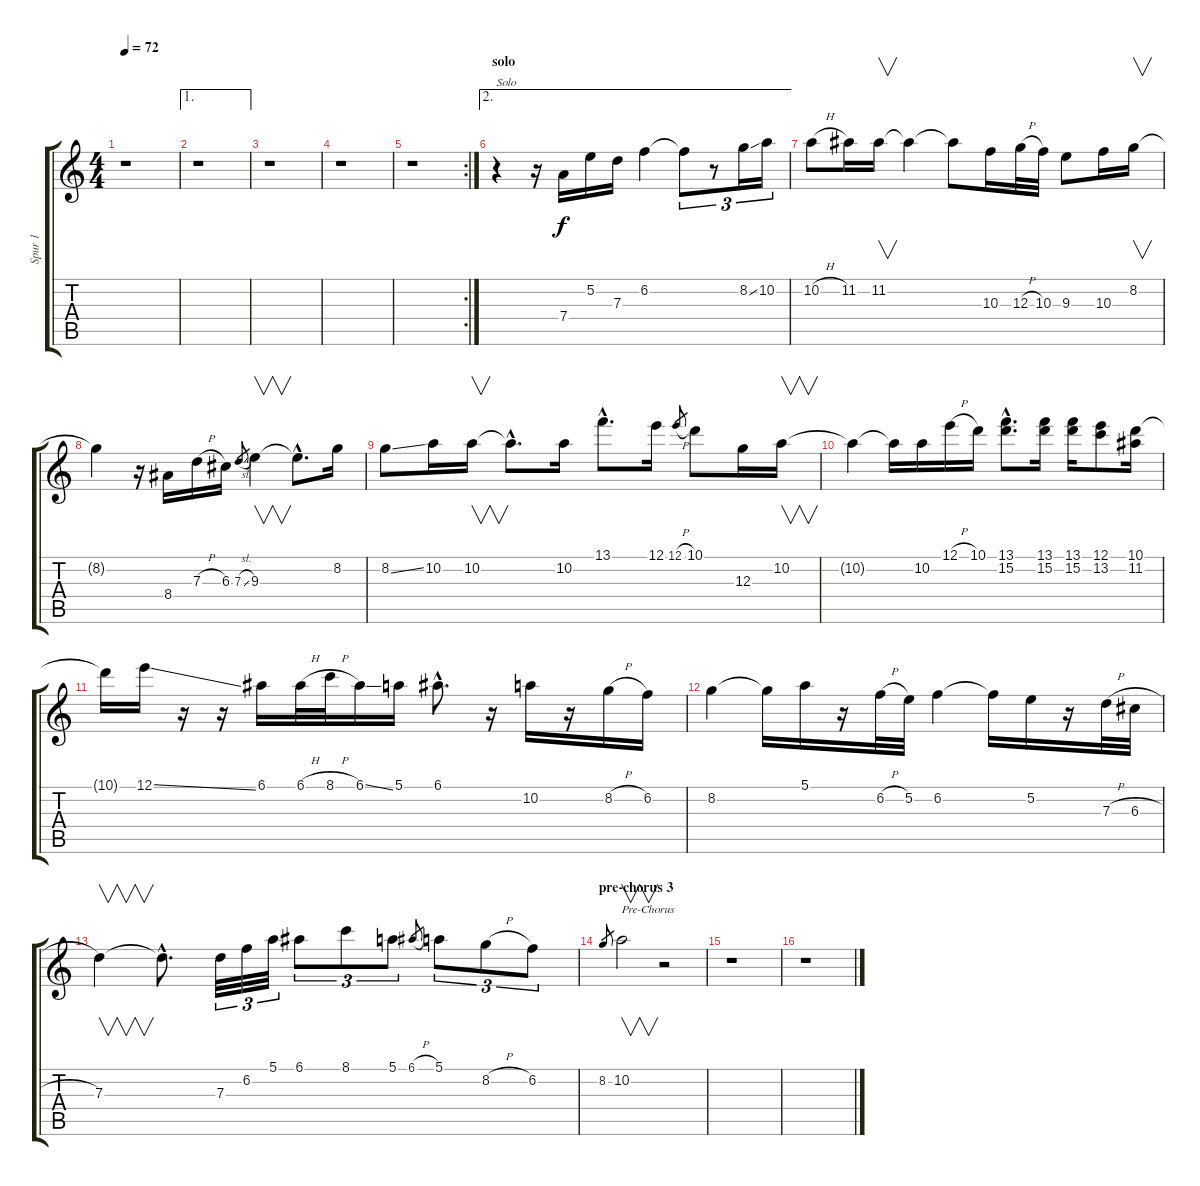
\track ("Spur 1" "Spur 1") {instrument acousticguitarsteel}
\staff {score tabs}
\tuning (E4 B3 G3 D3 A2 E2) {hide}
\ts (4 4)
\tempo 72
\clef g2
\ks c
r.1{dy f} |
\ae 1
r.1 |
r.1 |
r.1 |
\rc 2
r.1 |
\ae 2
\section ("" "solo")
r.4{txt "Solo"} r.16 7.4.16 5.2.16 7.3.16 6.2.4 6.2{t}.8{tu (3 2)} r.8{tu (3 2)} 8.2{ss}.16{tu (3 2)} 10.2.16{tu (3 2)} |
10.2{h}.8 11.2.16 11.2.16{v} 11.2{t}.4 11.2{t}.8 10.3.16 12.3{h}.32 10.3.32 9.3.8 10.3.16 8.2.16{v} |
8.2{t}.4 r.16 8.4.16 7.3{h}.16 6.3.16 7.3{sl}.8{gr} 9.3.4{v} 9.3{hac t}.8{d} 8.2.16 |
8.2{ss}.8 10.2.16 10.2.16{v} 10.2{hac t}.8{d} 10.2.16 13.1{hac}.8{d} 12.1.16 12.1{h}.8{gr} 10.1.8 12.3.16 10.2.16{v} |
10.2{t}.4 10.2{t}.16 10.2.16 12.1{h}.16 10.1.16 (13.1{hac} 15.2{hac}).8{d} (13.1 15.2).16 (13.1 15.2).16 (12.1 13.2).8 (10.1 11.2).16 |
10.1{t}.16 12.1{ss}.16 r.16 r.16 6.1.16 6.1{h}.32 8.1{h}.32 6.1{ss}.16 5.1.16 6.1{hac}.8{d} r.16 10.2.16 r.16 8.2{h}.16 6.2.16 |
8.2.4 8.2{t}.16 5.1.16 r.16 6.2{h}.32 5.2.32 6.2.4 6.2{t}.16 5.2.16 r.16 7.3{h}.32 6.3{h}.32 |
7.3.4{v} 7.3{hac t}.8{d} 7.3.32{tu (3 2)} 6.2.32{tu (3 2)} 5.1.32{tu (3 2)} 6.1.8{tu (3 2)} 8.1.8{tu (3 2)} 5.1.8{tu (3 2)} 6.1{h}.8{gr} 5.1.8{tu (3 2)} 8.2{h}.8{tu (3 2)} 6.2.8{tu (3 2)} |
\section ("" "pre-chorus 3")
8.2.8{gr} 10.2.2{v txt "Pre-Chorus"} r.2 |
r.1 |
r.1
